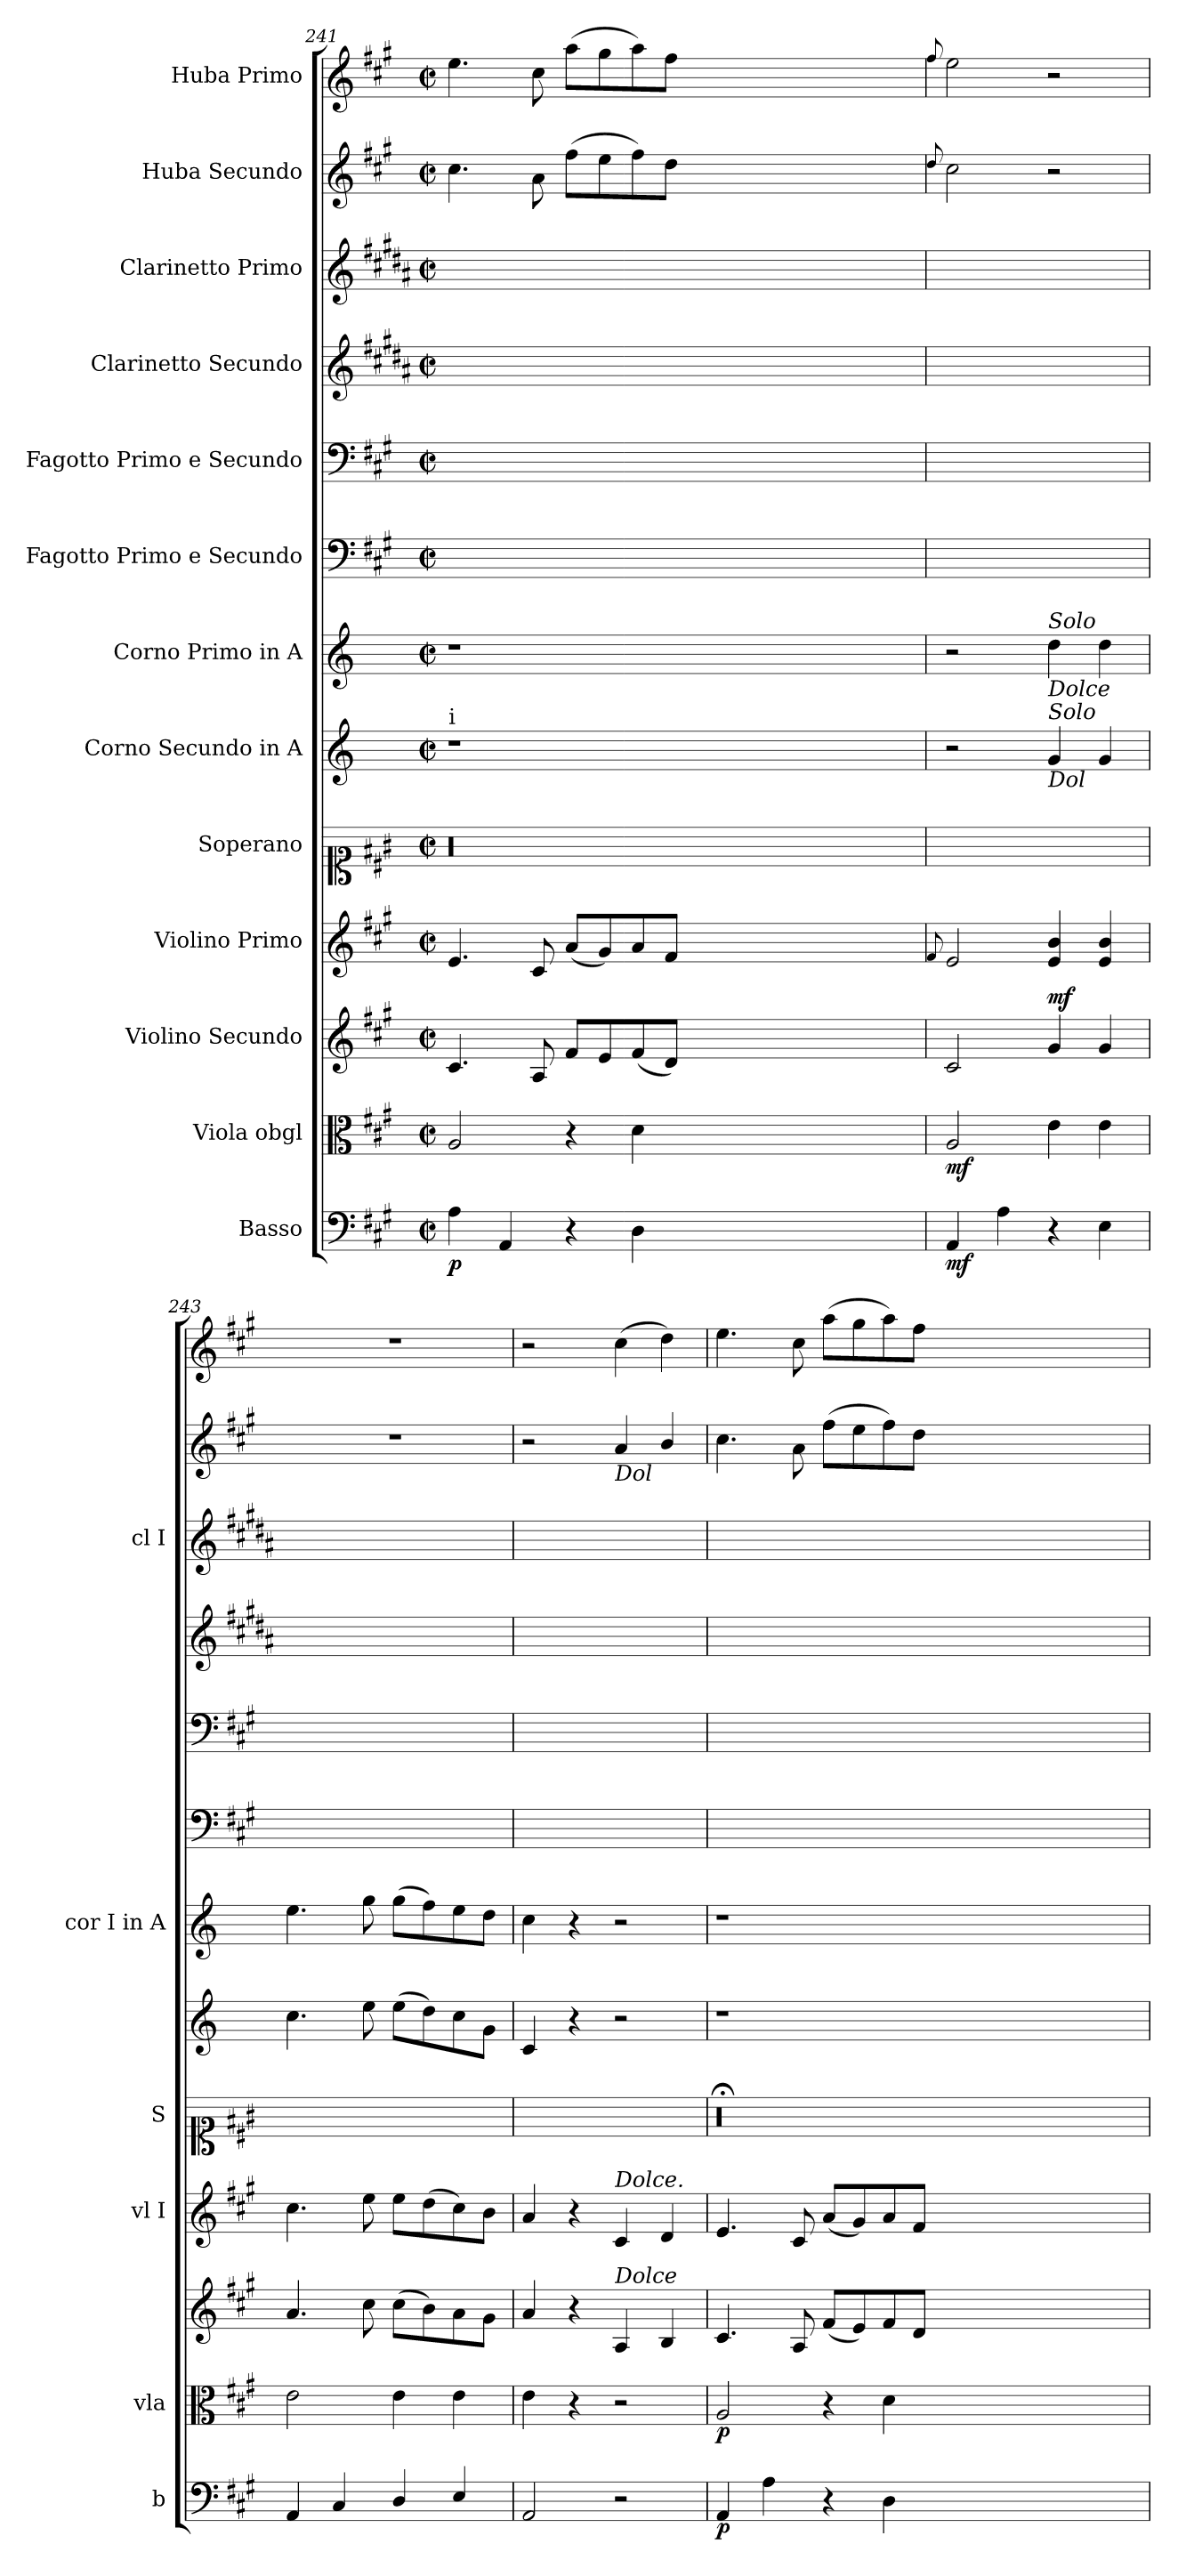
**kern	**dynam	**kern	**dynam	**kern	**dynam	**kern	**dynam	**kern	**kern	**kern	**kern	**kern	**kern	**kern	**kern	**kern
*part13	*part13	*part12	*part12	*part11	*part11	*part10	*part10	*part9	*part8	*part7	*part6	*part5	*part4	*part3	*part2	*part1
*staff13	*staff13	*staff12	*staff12	*staff11	*staff11	*staff10	*staff10	*staff9	*staff8	*staff7	*staff6	*staff5	*staff4	*staff3	*staff2	*staff1
*I"Basso	*	*I"Viola obgl	*	*I"Violino Secundo	*	*I"Violino Primo	*	*I"Soperano	*I"Corno Secundo in A	*I"Corno Primo in A	*I"Fagotto Primo e Secundo	*I"Fagotto Primo e Secundo	*I"Clarinetto Secundo	*I"Clarinetto Primo	*I"Huba Secundo	*I"Huba Primo
*I'b	*	*I'vla	*	*	*	*I'vl I	*	*I'S	*	*I'cor I in A	*	*	*	*I'cl I	*	*
*clefF4	*	*clefC3	*	*clefG2	*	*clefG2	*	*clefC1	*clefG2	*clefG2	*clefF4	*clefF4	*clefG2	*clefG2	*clefG2	*clefG2
*	*	*	*	*	*	*	*	*	*ITrd2c3	*ITrd2c3	*	*	*ITrd1c2	*ITrd1c2	*	*
*k[f#c#g#]	*	*k[f#c#g#]	*	*k[f#c#g#]	*	*k[f#c#g#]	*	*k[f#c#g#]	*k[f#c#g#]	*k[f#c#g#]	*k[f#c#g#]	*k[f#c#g#]	*k[f#c#g#]	*k[f#c#g#]	*k[f#c#g#]	*k[f#c#g#]
*A:	*	*A:	*	*A:	*	*A:	*	*A:	*A:	*A:	*A:	*A:	*A:	*A:	*A:	*A:
*M2/2	*	*M2/2	*	*M2/2	*	*M2/2	*	*M2/2	*M2/2	*M2/2	*M2/2	*M2/2	*M2/2	*M2/2	*M2/2	*M2/2
*met(c|)	*	*met(c|)	*	*met(c|)	*	*met(c|)	*	*met(c|)	*met(c|)	*met(c|)	*met(c|)	*met(c|)	*met(c|)	*met(c|)	*met(c|)	*met(c|)
=241	=241	=241	=241	=241	=241	=241	=241	=241	=241	=241	=241	=241	=241	=241	=241	=241
!	!	!	!	!	!	!	!	!	!LO:TX:a:t=i	!	!	!	!	!	!	!
!	!	!	!LO:DY:a	!	!	!	!	!	!	!	!	!	!	!	!	!
4A\	p	2A/	p&colon;	4.c#/	.	4.e/	.	00r	1r	1r	4A\yy	4A\yy	1ryy	1ryy	4.cc#\	4.ee\
4AA/	.	.	.	.	.	.	.	.	.	.	4AA/yy	4AA/yy	.	.	.	.
.	.	.	.	8A/	.	8c#/	.	.	.	.	.	.	.	.	8a\	8cc#\
4r	.	4r	.	8f#/L	.	(8a/L	.	.	.	.	4ryy	4ryy	.	.	(8ff#\L	(8aa\L
.	.	.	.	8e/	.	8g#/)	.	.	.	.	.	.	.	.	8ee\	8gg#\
4D\	.	4d\	.	(8f#/	.	8a/	.	.	.	.	4D\yy	4D\yy	.	.	8ff#\)	8aa\)
.	.	.	.	8d/J)	.	8f#/J	.	.	.	.	.	.	.	.	8dd\J	8ff#\J
0.ryy	.	0.ryy	.	0.ryy	.	0.ryy	.	.	0.ryy	0.ryy	0.ryy	0.ryy	0.ryy	0.ryy	0.ryy	0.ryy
=242	=242	=242	=242	=242	=242	=242	=242	=242	=242	=242	=242	=242	=242	=242	=242	=242
.	.	.	.	.	.	8qqf#/	.	.	.	.	.	.	.	.	8qqdd/	8qqff#/
!	!	!	!	!	!	!	!LO:DY:b	!	!	!	!	!	!	!	!	!
4AA/	mf	2A/	mf	2c#/	.	2e/	mf&colon;	1ryy	2r	2r	4AA/yy	4AA/yy	1ryy	1ryy	2cc#\	2ee\
4A\	.	.	.	.	.	.	.	.	.	.	4A\yy	4A\yy	.	.	.	.
!	!	!	!	!	!	!	!	!	!	!LO:TX:b:i:t=Dolce	!	!	!	!	!	!
!	!	!	!	!	!	!	!	!	!	!LO:TX:a:i:t=Solo	!	!	!	!	!	!
!	!	!	!	!	!	!	!	!	!LO:TX:b:i:t=Dol	!	!	!	!	!	!	!
!	!	!	!	!	!	!	!	!	!LO:TX:a:i:t=Solo	!	!	!	!	!	!	!
!	!	!	!	!	!LO:DY:a	!	!	!	!	!	!	!	!	!	!	!
4r	.	4e\	.	4g#/	mf.	4e/ 4b/	.	.	4e/	4b\	4ryy	4ryy	.	.	2r	2r
4E\	.	4e\	.	4g#/	.	4e/ 4b/	.	.	4e/	4b\	4E\yy	4E\yy	.	.	.	.
=243	=243	=243	=243	=243	=243	=243	=243	=243	=243	=243	=243	=243	=243	=243	=243	=243
4AA/	.	2e\	.	4.a/	.	4.cc#\	.	1ryy	4.a\	4.cc#\	4AA/yy	4AA/yy	1ryy	1ryy	1r	1r
4C#/	.	.	.	.	.	.	.	.	.	.	4C#/yy	4C#/yy	.	.	.	.
.	.	.	.	8cc#\	.	8ee\	.	.	8cc#\	8ee\	.	.	.	.	.	.
4D/	.	4e\	.	(8cc#\L	.	8ee\L	.	.	(8cc#\L	(8ee\L	4D/yy	4D/yy	.	.	.	.
.	.	.	.	8b\)	.	(8dd\	.	.	8b\)	8dd\)	.	.	.	.	.	.
4E/	.	4e\	.	8a\	.	8cc#\)	.	.	8a\	8cc#\	4E/yy	4E/yy	.	.	.	.
.	.	.	.	8g#\J	.	8b\J	.	.	8e\J	8b\J	.	.	.	.	.	.
=244	=244	=244	=244	=244	=244	=244	=244	=244	=244	=244	=244	=244	=244	=244	=244	=244
2AA/	.	4e\	.	4a/	.	4a/	.	1ryy	4A/	4a\	2AA/yy	2AA/yy	1ryy	1ryy	2r	2r
.	.	4r	.	4r	.	4r	.	.	4r	4r	.	.	.	.	.	.
!	!	!	!	!	!	!	!	!	!	!	!	!	!	!	!LO:TX:b:i:t=Dol	!
!	!	!	!	!	!	!LO:TX:a:i:t=Dolce.	!	!	!	!	!	!	!	!	!	!
!	!	!	!	!LO:TX:a:i:t=Dolce	!	!	!	!	!	!	!	!	!	!	!	!
2r	.	2r	.	4A/	.	4c#/	.	.	2r	2r	2ryy	2ryy	.	.	4a/	(4cc#\
.	.	.	.	4B/	.	4d/	.	.	.	.	.	.	.	.	4b/	4dd\)
=245	=245	=245	=245	=245	=245	=245	=245	=245	=245	=245	=245	=245	=245	=245	=245	=245
!	!LO:DY:b	!	!LO:DY:b	!	!	!	!	!	!	!	!	!	!	!	!	!
4AA/	p.	2A/	p.	4.c#/	.	4.e/	.	00r;<	1r	1r	4AA/yy	4AA/yy	1ryy	1ryy	4.cc#\	4.ee\
4A\	.	.	.	.	.	.	.	.	.	.	4A\yy	4A\yy	.	.	.	.
.	.	.	.	8A/	.	8c#/	.	.	.	.	.	.	.	.	8a\	8cc#\
4r	.	4r	.	(8f#/L	.	(8a/L	.	.	.	.	4ryy	4ryy	.	.	(8ff#\L	(8aa\L
.	.	.	.	8e/)	.	8g#/)	.	.	.	.	.	.	.	.	8ee\	8gg#\
4D\	.	4d\	.	8f#/	.	8a/	.	.	.	.	4D\yy	4D\yy	.	.	8ff#\)	8aa\)
.	.	.	.	8d/J	.	8f#/J	.	.	.	.	.	.	.	.	8dd\J	8ff#\J
0.ryy	.	0.ryy	.	0.ryy	.	0.ryy	.	.	0.ryy	0.ryy	0.ryy	0.ryy	0.ryy	0.ryy	0.ryy	0.ryy
=	=	=	=	=	=	=	=	=	=	=	=	=	=	=	=	=
*-	*-	*-	*-	*-	*-	*-	*-	*-	*-	*-	*-	*-	*-	*-	*-	*-
